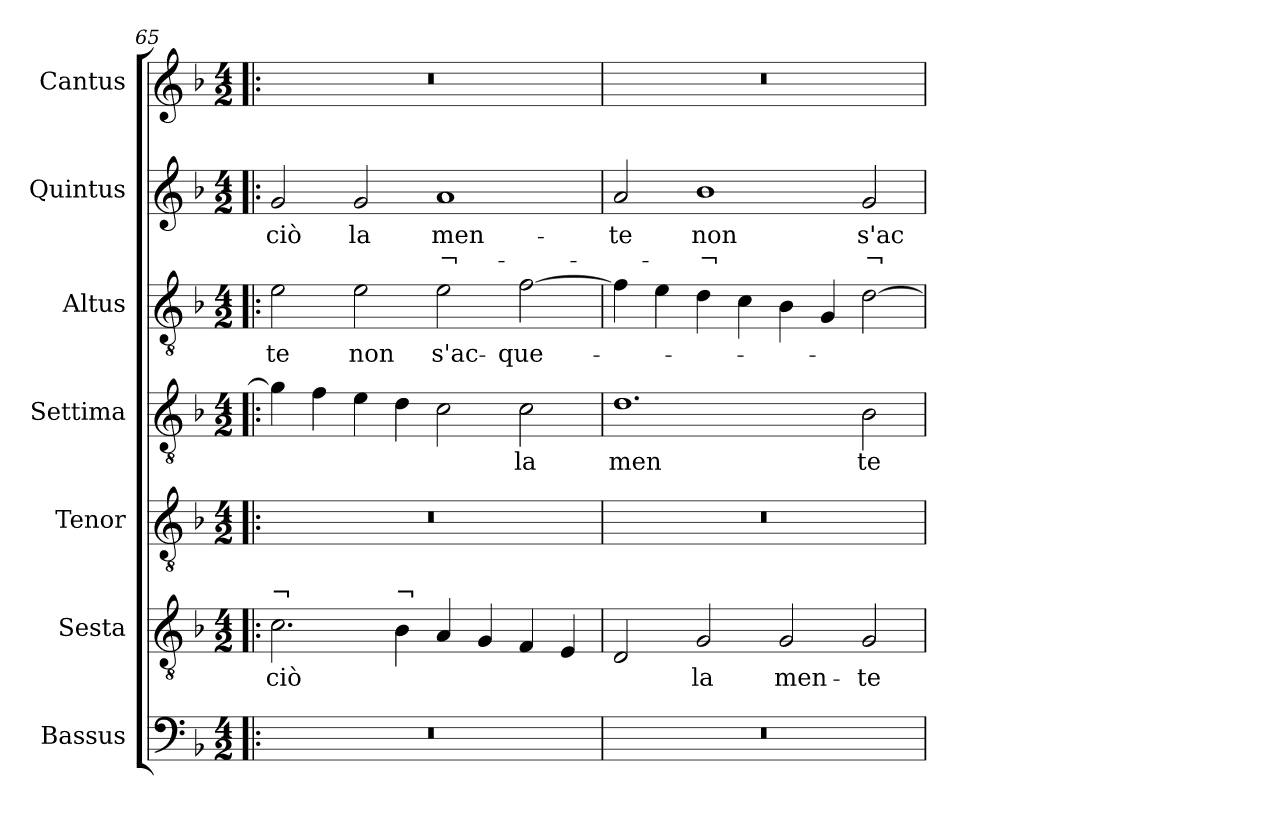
**kern	**kern	**text	**kern	**kern	**text	**kern	**text	**kern	**text	**text	**kern
*part7	*part6	*part6	*part5	*part4	*part4	*part3	*part3	*part2	*part2	*part2	*part1
*staff7	*staff6	*staff6	*staff5	*staff4	*staff4	*staff3	*staff3	*staff2	*staff2	*staff2	*staff1
*I"Bassus	*I"Sesta	*	*I"Tenor	*I"Settima	*	*I"Altus	*	*I"Quintus	*	*	*I"Cantus
*clefF4	*clefGv2	*	*clefGv2	*clefGv2	*	*clefGv2	*	*clefG2	*	*	*clefG2
*k[b-]	*k[b-]	*	*k[b-]	*k[b-]	*	*k[b-]	*	*k[b-]	*	*	*k[b-]
*F:	*F:	*	*F:	*F:	*	*F:	*	*F:	*	*	*F:
*M4/2	*M4/2	*	*M4/2	*M4/2	*	*M4/2	*	*M4/2	*	*	*M4/2
=65!|:	=65!|:	=65!|:	=65!|:	=65!|:	=65!|:	=65!|:	=65!|:	=65!|:	=65!|:	=65!|:	=65!|:
!	!LO:TX:a:t=¬	!	!	!	!	!	!	!	!	!	!
!	!	!LO:LY:b	!	!	!	!	!LO:LY:b:cj	!	!LO:LY:b:cj	!	!
0r	2.c\	ciò	0r	4g\]	.	2e\	-te	2g/	ciò	.	0r
.	.	.	.	4f\	.	.	.	.	.	.	.
!	!	!	!	!	!	!	!LO:LY:b:cj	!	!LO:LY:b:cj	!	!
.	.	.	.	4e\	.	2e\	non	2g/	la	.	.
!	!LO:TX:a:t=¬	!	!	!	!	!	!	!	!	!	!
.	4B-\	.	.	4d\	.	.	.	.	.	.	.
!	!	!	!	!	!	!	!LO:LY:b:cj	!	!LO:LY:b:cj	!LO:LY:b:cj	!
.	4A/	.	.	2c\	.	2e\	s'ac-	1a	men-	-¬-	.
.	4G/	.	.	.	.	.	.	.	.	.	.
!	!	!	!	!	!LO:LY:b:cj	!	!LO:LY:b	!	!	!	!
.	4F/	.	.	2c\	la	[>2f\	-que-	.	.	.	.
.	4E/	.	.	.	.	.	.	.	.	.	.
=66	=66	=66	=66	=66	=66	=66	=66	=66	=66	=66	=66
!	!	!	!	!	!LO:LY:b:cj	!	!	!	!LO:LY:b:cj	!	!
0r	2D/	.	0r	1.d	men	4f\]	.	2a/	-te	.	0r
.	.	.	.	.	.	4e\	.	.	.	.	.
!	!	!LO:LY:b:cj	!	!	!	!	!	!	!LO:LY:b:cj	!LO:LY:b:rj	!
.	2G/	la	.	.	.	4d\	.	1b-	non	¬	.
.	.	.	.	.	.	4c\	.	.	.	.	.
!	!	!LO:LY:b:cj	!	!	!	!	!	!	!	!	!
.	2G/	men-	.	.	.	4B-\	.	.	.	.	.
.	.	.	.	.	.	4G/	.	.	.	.	.
!	!	!LO:LY:b:cj	!	!	!LO:LY:b:cj	!	!	!	!LO:LY:b:cj	!LO:LY:b:cj	!
.	2G/	-te	.	2B-\	te	[>2d\	.	2g/	s'ac-	-¬-	.
=	=	=	=	=	=	=	=	=	=	=	=
*-	*-	*-	*-	*-	*-	*-	*-	*-	*-	*-	*-
